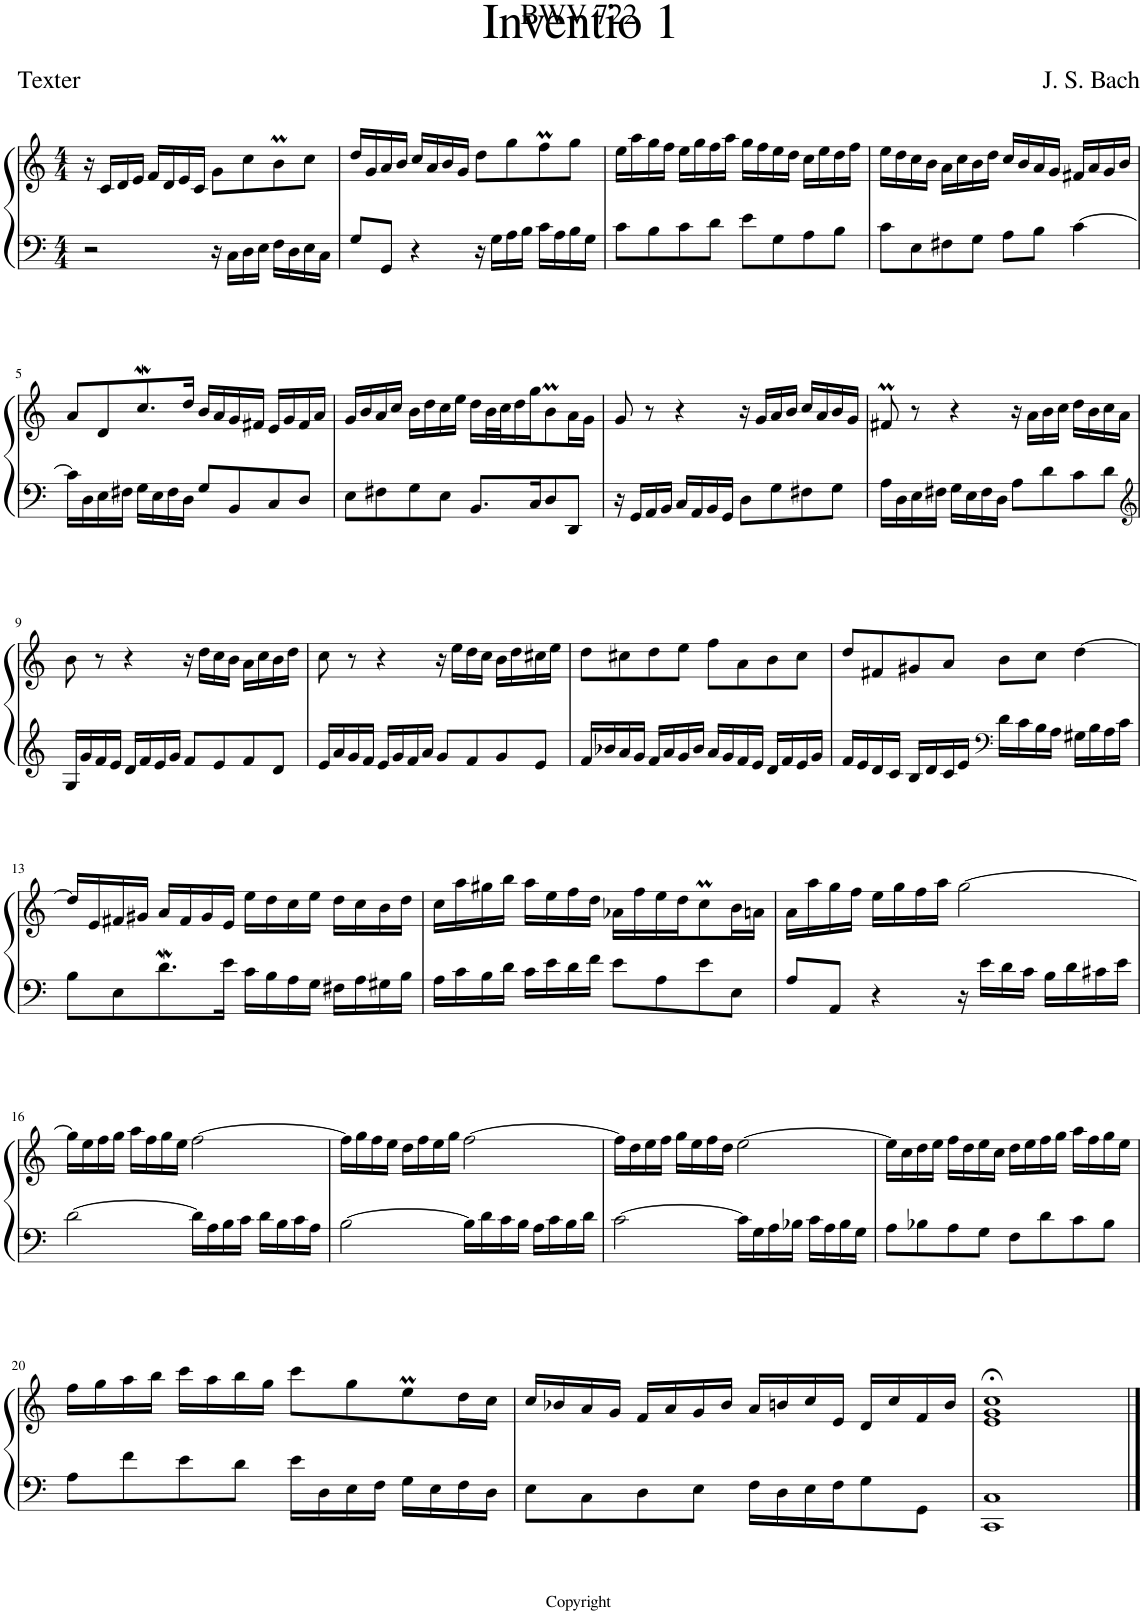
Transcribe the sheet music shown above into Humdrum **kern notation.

**kern	**kern
*part1	*part1
*staff2	*staff1
*I"Piano	*
*I'Pno	*
*clefF4	*clefG2
*k[]	*k[]
*M4/4	*M4/4
=1	=1
2r	16r
.	16c/LL
.	16d/
.	16e/JJ
.	16f/LL
.	16d/
.	16e/
.	16c/JJ
16r	8g\L
16C\LL	.
16D\	8cc\
16E\JJ	.
16F\LL	8bm\
16D\	.
16E\	8cc\J
16C\JJ	.
=2	=2
8G/L	16dd/LL
.	16g/
8GG/J	16a/
.	16b/JJ
4r	16cc/LL
.	16a/
.	16b/
.	16g/JJ
16r	8dd\L
16G\LL	.
16A\	8gg\
16B\JJ	.
16c\LL	8ffM\
16A\	.
16B\	8gg\J
16G\JJ	.
=3	=3
8c\L	16ee\LL
.	16aa\
8B\	16gg\
.	16ff\JJ
8c\	16ee\LL
.	16gg\
8d\J	16ff\
.	16aa\JJ
8e\L	16gg\LL
.	16ff\
8G\	16ee\
.	16dd\JJ
8A\	16cc\LL
.	16ee\
8B\J	16dd\
.	16ff\JJ
=4	=4
8c\L	16ee\LL
.	16dd\
8E\	16cc\
.	16b\JJ
8F#X\	16a\LL
.	16cc\
8G\J	16b\
.	16dd\JJ
8A\L	16cc/LL
.	16b/
8B\J	16a/
.	16g/JJ
[4c\	16f#X/LL
.	16a/
.	16g/
.	16b/JJ
!!LO:LB:g=z
=5	=5
16c\LL]	8a/L
16D\	.
16E\	8d/
16F#X\JJ	.
16G\LL	8.ccw/
16E\	.
16F#\	.
16D\JJ	16dd/Jk
8G/L	16b/LL
.	16a/
8BB/	16g/
.	16f#X/JJ
8C/	16e/LL
.	16g/
8D/J	16f#/
.	16a/JJ
=6	=6
8E\L	16g/LL
.	16b/
8F#X\	16a/
.	16cc/JJ
8G\	16b\LL
.	16dd\
8E\J	16cc\
.	16ee\JJ
8.BB/L	16dd\LL
.	32b\L
.	32cc\J
.	16dd\
16C/K	16gg\J
8D/	8bm\
8DD/J	16a\L
.	16g\JJ
=7	=7
16r	8g/
16GG/LL	.
16AA/	8r
16BB/JJ	.
16C/LL	4r
16AA/	.
16BB/	.
16GG/JJ	.
8D\L	16r
.	16g/LL
8G\	16a/
.	16b/JJ
8F#X\	16cc/LL
.	16a/
8G\J	16b/
.	16g/JJ
=8	=8
16A\LL	8f#Xm/
16D\	.
16E\	8r
16F#X\JJ	.
16G\LL	4r
16E\	.
16F#\	.
16D\JJ	.
8A\L	16r
.	16a\LL
8d\	16b\
.	16cc\JJ
8c\	16dd\LL
.	16b\
8d\J	16cc\
.	16a\JJ
!!LO:LB:g=z
=9	=9
*clefG2	*
16G/LL	8b\
16g/	.
16f/	8r
16e/JJ	.
16d/LL	4r
16f/	.
16e/	.
16g/JJ	.
8f/L	16r
.	16dd\LL
8e/	16cc\
.	16b\JJ
8f/	16a\LL
.	16cc\
8d/J	16b\
.	16dd\JJ
=10	=10
16e/LL	8cc\
16a/	.
16g/	8r
16f/JJ	.
16e/LL	4r
16g/	.
16f/	.
16a/JJ	.
8g/L	16r
.	16ee\LL
8f/	16dd\
.	16cc\JJ
8g/	16b\LL
.	16dd\
8e/J	16cc#X\
.	16ee\JJ
=11	=11
16f/LL	8dd\L
16b-X/	.
16a/	8cc#X\
16g/JJ	.
16f/LL	8dd\
16a/	.
16g/	8ee\J
16b-/JJ	.
16a/LL	8ff\L
16g/	.
16f/	8a\
16e/JJ	.
16d/LL	8b\
16f/	.
16e/	8cc#\J
16g/JJ	.
=12	=12
16f/LL	8dd/L
16e/	.
16d/	8f#X/
16c/JJ	.
16B/LL	8g#X/
16d/	.
16c/	8a/J
16e/JJ	.
*clefF4	*
16d\LL	8b\L
16c\	.
16B\	8cc\J
16A\JJ	.
16G#X\LL	[4dd\
16B\	.
16A\	.
16c\JJ	.
!!LO:LB:g=z
=13	=13
8B\L	16dd/LL]
.	16e/
8E\	16f#X/
.	16g#X/JJ
8.dW\	16a/LL
.	16f#/
.	16g#/
16e\Jk	16e/JJ
16c\LL	16ee\LL
16B\	16dd\
16A\	16cc\
16G\JJ	16ee\JJ
16F#X\LL	16dd\LL
16A\	16cc\
16G#X\	16b\
16B\JJ	16dd\JJ
=14	=14
16A\LL	16cc\LL
16c\	16aa\
16B\	16gg#X\
16d\JJ	16bb\JJ
16c\LL	16aa\LL
16e\	16ee\
16d\	16ff\
16f\JJ	16dd\JJ
8e\L	16a-X\LL
.	16ff\
8A\	16ee\
.	16dd\J
8e\	8ccM\
8E\J	16b\L
.	16an\JJ
=15	=15
8A/L	16a\LL
.	16aa\
8AA/J	16gg\
.	16ff\JJ
4r	16ee\LL
.	16gg\
.	16ff\
.	16aa\JJ
16r	[2gg\
16e\LL	.
16d\	.
16c\JJ	.
16B\LL	.
16d\	.
16c#X\	.
16e\JJ	.
!!LO:LB:g=z
=16	=16
[2d\	16gg\LL]
.	16ee\
.	16ff\
.	16gg\JJ
.	16aa\LL
.	16ff\
.	16gg\
.	16ee\JJ
16d\LL]	[2ff\
16A\	.
16B\	.
16c\JJ	.
16d\LL	.
16B\	.
16c\	.
16A\JJ	.
=17	=17
[2B\	16ff\LL]
.	16gg\
.	16ff\
.	16ee\JJ
.	16dd\LL
.	16ff\
.	16ee\
.	16gg\JJ
16B\LL]	[2ff\
16d\	.
16c\	.
16B\JJ	.
16A\LL	.
16c\	.
16B\	.
16d\JJ	.
=18	=18
[2c\	16ff\LL]
.	16dd\
.	16ee\
.	16ff\JJ
.	16gg\LL
.	16ee\
.	16ff\
.	16dd\JJ
16c\LL]	[2ee\
16G\	.
16A\	.
16B-X\JJ	.
16c\LL	.
16A\	.
16B-\	.
16G\JJ	.
=19	=19
8A\L	16ee\LL]
.	16cc\
8B-X\	16dd\
.	16ee\JJ
8A\	16ff\LL
.	16dd\
8G\J	16ee\
.	16cc\JJ
8F\L	16dd\LL
.	16ee\
8d\	16ff\
.	16gg\JJ
8c\	16aa\LL
.	16ff\
8B-\J	16gg\
.	16ee\JJ
!!LO:LB:g=z
=20	=20
8A\L	16ff\LL
.	16gg\
8f\	16aa\
.	16bb\JJ
8e\	16ccc\LL
.	16aa\
8d\J	16bb\
.	16gg\JJ
16e\LL	8ccc\L
16D\	.
16E\	8gg\
16F\JJ	.
16G\LL	8eem\
16E\	.
16F\	16dd\L
16D\JJ	16cc\JJ
=21	=21
8E\L	16cc/LL
.	16b-X/
8C\	16a/
.	16g/JJ
8D\	16f/LL
.	16a/
8E\J	16g/
.	16b-/JJ
16F\LL	16a/LL
16D\	16bn/
16E\	16cc/
16F\J	16e/JJ
8G\	16d/LL
.	16cc/
8GG\J	16f/
.	16b/JJ
=22	=22
1CC 1C	1e;< 1g;< 1cc;<
==	==
*-	*-
